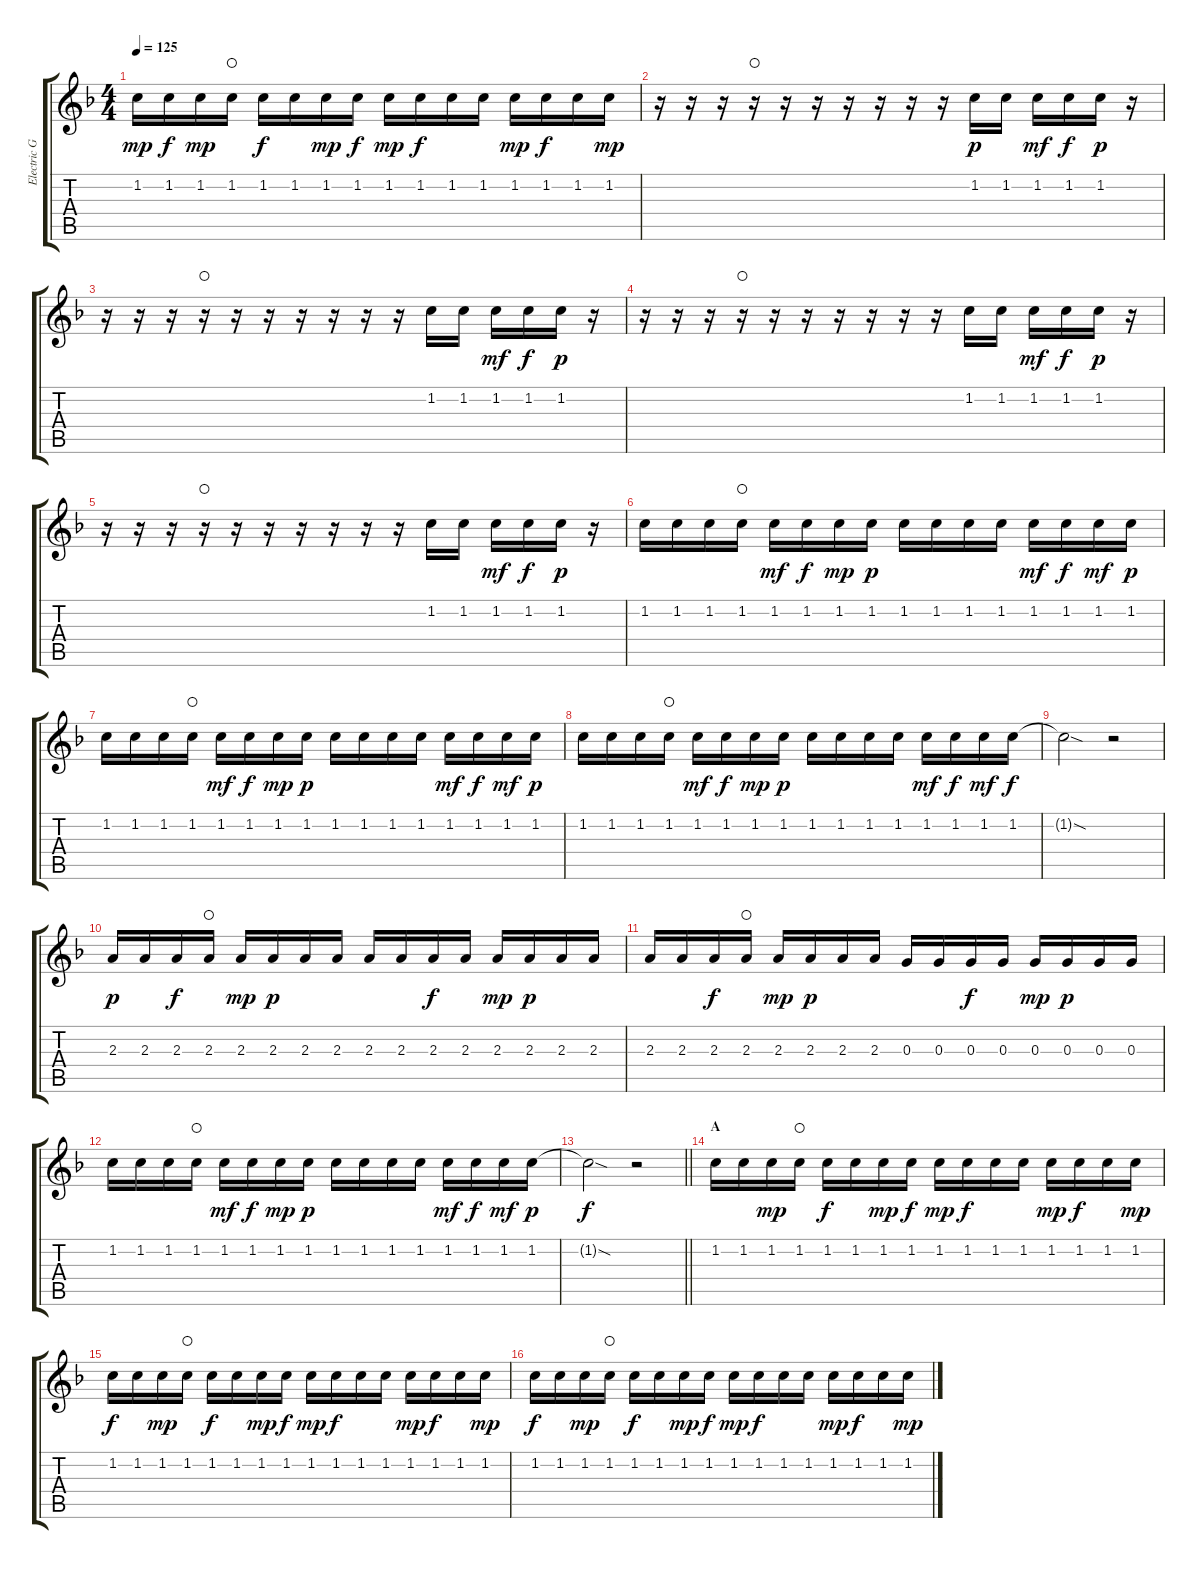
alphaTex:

\track ("Electric Guitar (Wah Wah)" "Electric G") {instrument guitarharmonics}
\staff {score tabs}
\tuning (E4 B3 G3 D3 A2 E2) {hide}
\ts (4 4)
\tempo 125
\clef g2
\ks f
1.2.16{dy mp} 1.2.16{dy f} 1.2.16{dy mp} 1.2.16{waho} 1.2.16{dy f} 1.2.16 1.2.16{dy mp} 1.2.16{dy f} 1.2.16{dy mp} 1.2.16{dy f} 1.2.16 1.2.16 1.2.16{dy mp} 1.2.16{dy f} 1.2.16 1.2.16{dy mp} |
r.16 r.16 r.16 r.16{waho} r.16 r.16 r.16 r.16 r.16 r.16 1.2.16{dy p} 1.2.16 1.2.16{dy mf} 1.2.16{dy f} 1.2.16{dy p} r.16 |
r.16 r.16 r.16 r.16{waho} r.16 r.16 r.16 r.16 r.16 r.16 1.2.16 1.2.16 1.2.16{dy mf} 1.2.16{dy f} 1.2.16{dy p} r.16 |
r.16 r.16 r.16 r.16{waho} r.16 r.16 r.16 r.16 r.16 r.16 1.2.16 1.2.16 1.2.16{dy mf} 1.2.16{dy f} 1.2.16{dy p} r.16 |
r.16 r.16 r.16 r.16{waho} r.16 r.16 r.16 r.16 r.16 r.16 1.2.16 1.2.16 1.2.16{dy mf} 1.2.16{dy f} 1.2.16{dy p} r.16 |
1.2.16 1.2.16 1.2.16 1.2.16{waho} 1.2.16{dy mf} 1.2.16{dy f} 1.2.16{dy mp} 1.2.16{dy p} 1.2.16 1.2.16 1.2.16 1.2.16 1.2.16{dy mf} 1.2.16{dy f} 1.2.16{dy mf} 1.2.16{dy p} |
1.2.16 1.2.16 1.2.16 1.2.16{waho} 1.2.16{dy mf} 1.2.16{dy f} 1.2.16{dy mp} 1.2.16{dy p} 1.2.16 1.2.16 1.2.16 1.2.16 1.2.16{dy mf} 1.2.16{dy f} 1.2.16{dy mf} 1.2.16{dy p} |
1.2.16 1.2.16 1.2.16 1.2.16{waho} 1.2.16{dy mf} 1.2.16{dy f} 1.2.16{dy mp} 1.2.16{dy p} 1.2.16 1.2.16 1.2.16 1.2.16 1.2.16{dy mf} 1.2.16{dy f} 1.2.16{dy mf} 1.2.16{dy f} |
1.2{sod t}.2 r.2 |
2.3.16{dy p} 2.3.16 2.3.16{dy f} 2.3.16{waho} 2.3.16{dy mp} 2.3.16{dy p} 2.3.16 2.3.16 2.3.16 2.3.16 2.3.16{dy f} 2.3.16 2.3.16{dy mp} 2.3.16{dy p} 2.3.16 2.3.16 |
2.3.16 2.3.16 2.3.16{dy f} 2.3.16{waho} 2.3.16{dy mp} 2.3.16{dy p} 2.3.16 2.3.16 0.3.16 0.3.16 0.3.16{dy f} 0.3.16 0.3.16{dy mp} 0.3.16{dy p} 0.3.16 0.3.16 |
1.2.16 1.2.16 1.2.16 1.2.16{waho} 1.2.16{dy mf} 1.2.16{dy f} 1.2.16{dy mp} 1.2.16{dy p} 1.2.16 1.2.16 1.2.16 1.2.16 1.2.16{dy mf} 1.2.16{dy f} 1.2.16{dy mf} 1.2.16{dy p} |
\barLineRight lightlight
1.2{sod t}.2{dy f} r.2 |
\section ("" "A")
1.2.16 1.2.16 1.2.16{dy mp} 1.2.16{waho} 1.2.16{dy f} 1.2.16 1.2.16{dy mp} 1.2.16{dy f} 1.2.16{dy mp} 1.2.16{dy f} 1.2.16 1.2.16 1.2.16{dy mp} 1.2.16{dy f} 1.2.16 1.2.16{dy mp} |
1.2.16{dy f} 1.2.16 1.2.16{dy mp} 1.2.16{waho} 1.2.16{dy f} 1.2.16 1.2.16{dy mp} 1.2.16{dy f} 1.2.16{dy mp} 1.2.16{dy f} 1.2.16 1.2.16 1.2.16{dy mp} 1.2.16{dy f} 1.2.16 1.2.16{dy mp} |
1.2.16{dy f} 1.2.16 1.2.16{dy mp} 1.2.16{waho} 1.2.16{dy f} 1.2.16 1.2.16{dy mp} 1.2.16{dy f} 1.2.16{dy mp} 1.2.16{dy f} 1.2.16 1.2.16 1.2.16{dy mp} 1.2.16{dy f} 1.2.16 1.2.16{dy mp}
